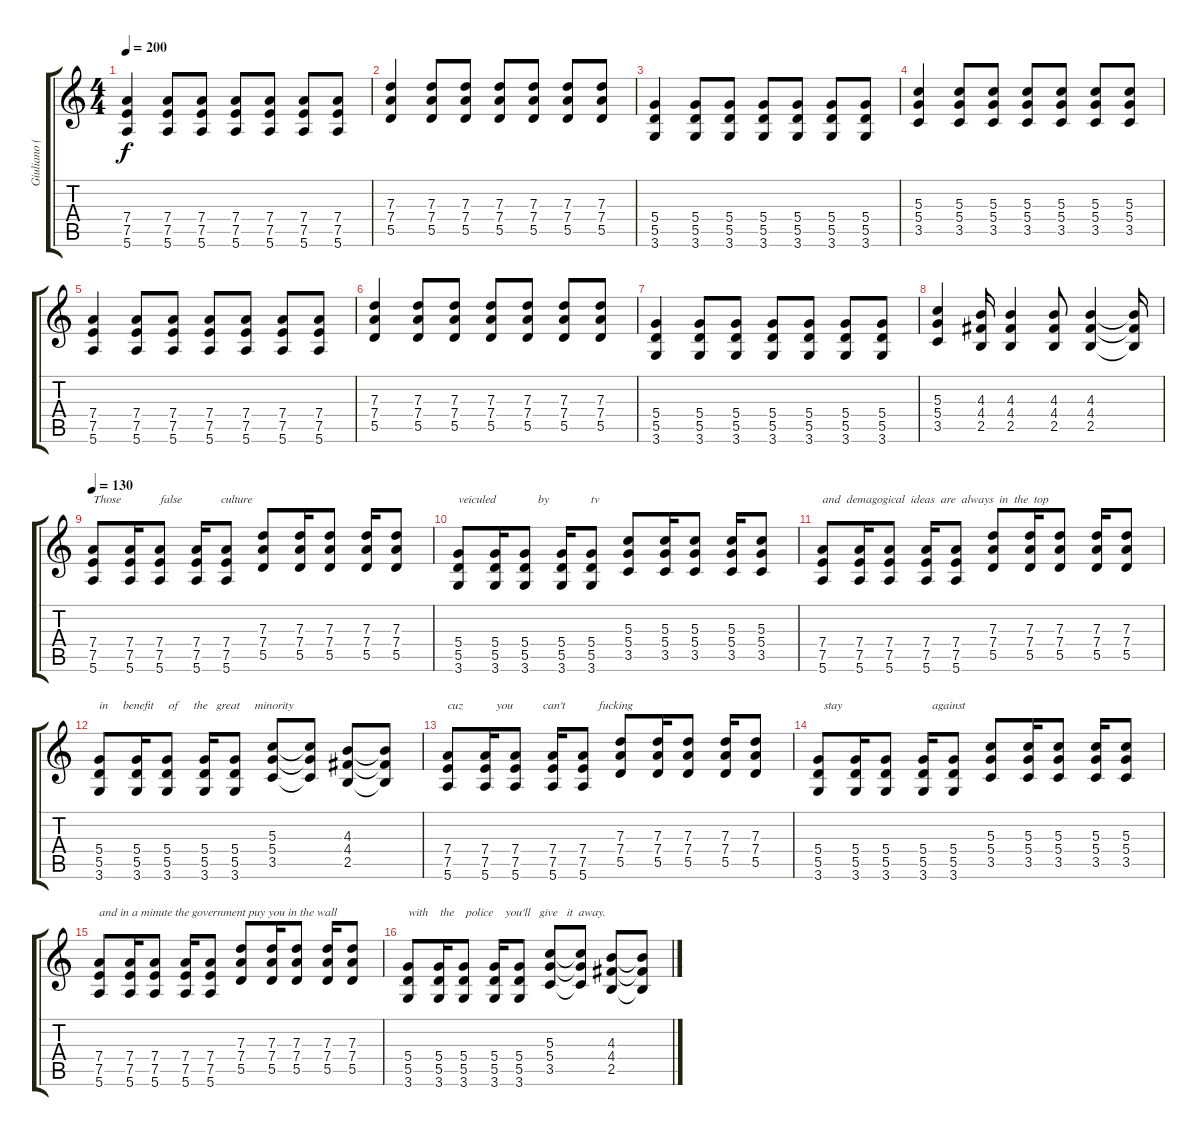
\track ("Giuliano (Phillyp)" "Giuliano (") {instrument distortionguitar}
\staff {score tabs}
\tuning (E4 B3 G3 D3 A2 E2) {hide}
\ts (4 4)
\tempo 200
\clef g2
\ks c
(7.4 7.5 5.6).4{dy f} (7.4 7.5 5.6).8 (7.4 7.5 5.6).8 (7.4 7.5 5.6).8 (7.4 7.5 5.6).8 (7.4 7.5 5.6).8 (7.4 7.5 5.6).8 |
(7.3 7.4 5.5).4 (7.3 7.4 5.5).8 (7.3 7.4 5.5).8 (7.3 7.4 5.5).8 (7.3 7.4 5.5).8 (7.3 7.4 5.5).8 (7.3 7.4 5.5).8 |
(5.4 5.5 3.6).4 (5.4 5.5 3.6).8 (5.4 5.5 3.6).8 (5.4 5.5 3.6).8 (5.4 5.5 3.6).8 (5.4 5.5 3.6).8 (5.4 5.5 3.6).8 |
(5.3 5.4 3.5).4 (5.3 5.4 3.5).8 (5.3 5.4 3.5).8 (5.3 5.4 3.5).8 (5.3 5.4 3.5).8 (5.3 5.4 3.5).8 (5.3 5.4 3.5).8 |
(7.4 7.5 5.6).4 (7.4 7.5 5.6).8 (7.4 7.5 5.6).8 (7.4 7.5 5.6).8 (7.4 7.5 5.6).8 (7.4 7.5 5.6).8 (7.4 7.5 5.6).8 |
(7.3 7.4 5.5).4 (7.3 7.4 5.5).8 (7.3 7.4 5.5).8 (7.3 7.4 5.5).8 (7.3 7.4 5.5).8 (7.3 7.4 5.5).8 (7.3 7.4 5.5).8 |
(5.4 5.5 3.6).4 (5.4 5.5 3.6).8 (5.4 5.5 3.6).8 (5.4 5.5 3.6).8 (5.4 5.5 3.6).8 (5.4 5.5 3.6).8 (5.4 5.5 3.6).8 |
(5.3 5.4 3.5).4 (4.3 4.4 2.5).16 (4.3 4.4 2.5).4 (4.3 4.4 2.5).8 (4.3 4.4 2.5).4 (4.3{t} 4.4{t} 2.5{t}).16 |
\tempo 130
(7.4 7.5 5.6).8{txt "Those             false             culture"} (7.4 7.5 5.6).16 (7.4 7.5 5.6).8 (7.4 7.5 5.6).16 (7.4 7.5 5.6).8 (7.3 7.4 5.5).8 (7.3 7.4 5.5).16 (7.3 7.4 5.5).8 (7.3 7.4 5.5).16 (7.3 7.4 5.5).8 |
(5.4 5.5 3.6).8{txt "veiculed              by              tv"} (5.4 5.5 3.6).16 (5.4 5.5 3.6).8 (5.4 5.5 3.6).16 (5.4 5.5 3.6).8 (5.3 5.4 3.5).8 (5.3 5.4 3.5).16 (5.3 5.4 3.5).8 (5.3 5.4 3.5).16 (5.3 5.4 3.5).8 |
(7.4 7.5 5.6).8{txt "and  demagogical  ideas  are  always  in  the  top"} (7.4 7.5 5.6).16 (7.4 7.5 5.6).8 (7.4 7.5 5.6).16 (7.4 7.5 5.6).8 (7.3 7.4 5.5).8 (7.3 7.4 5.5).16 (7.3 7.4 5.5).8 (7.3 7.4 5.5).16 (7.3 7.4 5.5).8 |
(5.4 5.5 3.6).8{txt "in     benefit     of     the   great     minority"} (5.4 5.5 3.6).16 (5.4 5.5 3.6).8 (5.4 5.5 3.6).16 (5.4 5.5 3.6).8 (5.3 5.4 3.5).8 (5.3{t} 5.4{t} 3.5{t}).8 (4.3 4.4 2.5).8 (4.3{t} 4.4{t} 2.5{t}).8 |
(7.4 7.5 5.6).8{txt "cuz           you          can't           fucking"} (7.4 7.5 5.6).16 (7.4 7.5 5.6).8 (7.4 7.5 5.6).16 (7.4 7.5 5.6).8 (7.3 7.4 5.5).8 (7.3 7.4 5.5).16 (7.3 7.4 5.5).8 (7.3 7.4 5.5).16 (7.3 7.4 5.5).8 |
(5.4 5.5 3.6).8{txt "  stay                              against"} (5.4 5.5 3.6).16 (5.4 5.5 3.6).8 (5.4 5.5 3.6).16 (5.4 5.5 3.6).8 (5.3 5.4 3.5).8 (5.3 5.4 3.5).16 (5.3 5.4 3.5).8 (5.3 5.4 3.5).16 (5.3 5.4 3.5).8 |
(7.4 7.5 5.6).8{txt "and in a minute the government puy you in the wall"} (7.4 7.5 5.6).16 (7.4 7.5 5.6).8 (7.4 7.5 5.6).16 (7.4 7.5 5.6).8 (7.3 7.4 5.5).8 (7.3 7.4 5.5).16 (7.3 7.4 5.5).8 (7.3 7.4 5.5).16 (7.3 7.4 5.5).8 |
(5.4 5.5 3.6).8{txt "with    the    police    you'll   give   it  away."} (5.4 5.5 3.6).16 (5.4 5.5 3.6).8 (5.4 5.5 3.6).16 (5.4 5.5 3.6).8 (5.3 5.4 3.5).8 (5.3{t} 5.4{t} 3.5{t}).8 (4.3 4.4 2.5).8 (4.3{t} 4.4{t} 2.5{t}).8
